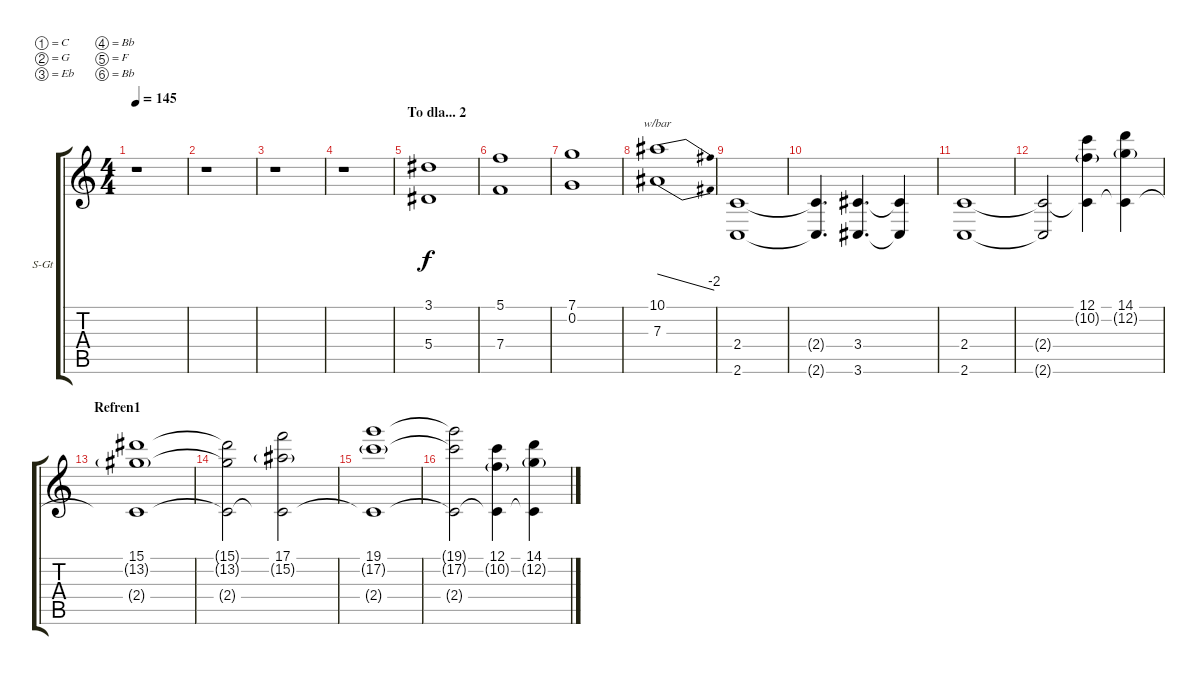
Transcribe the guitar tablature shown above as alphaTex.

\bracketExtendMode groupsimilarinstruments
\firstSystemTrackNameOrientation horizontal
\otherSystemsTrackNameOrientation horizontal
\track ("Smyczki" "S-Gt") {instrument stringensemble2}
\staff {score tabs}
\tuning (C4 G3 Eb3 Bb2 F2 Bb1)
\displaytranspose 12
\ts (4 4)
\tempo 145
\clef g2
\ks c
r.1{dy f} |
r.1 |
r.1 |
r.1 |
\section ("" "To dla... 2")
(3.1 5.4).1 |
(5.1 7.4).1 |
(7.1 0.2).1 |
(10.1 7.3).1{tbe (dive default 0 0 60 -8)} |
(2.4 2.6).1 |
(2.4{t} 2.6{t}).4{d} (3.4 3.6).4{d} (3.4{t} 3.6{t}).4 |
(2.4 2.6).1 |
(2.4{t} 2.6{t}).2 (12.1 10.2{g} 2.4{t}).4 (14.1 12.2{g} 2.4{t}).4 |
\section ("" "Refren1")
(15.1 13.2{g} 2.4{t}).1 |
(15.1{t} 13.2{t} 2.4{t}).2 (17.1 15.2{g} 2.4{t}).2 |
(19.1 17.2{g} 2.4{t}).1 |
(19.1{t} 17.2{t} 2.4{t}).2 (12.1 10.2{g} 2.4{t}).4 (14.1 12.2{g} 2.4{t}).4
